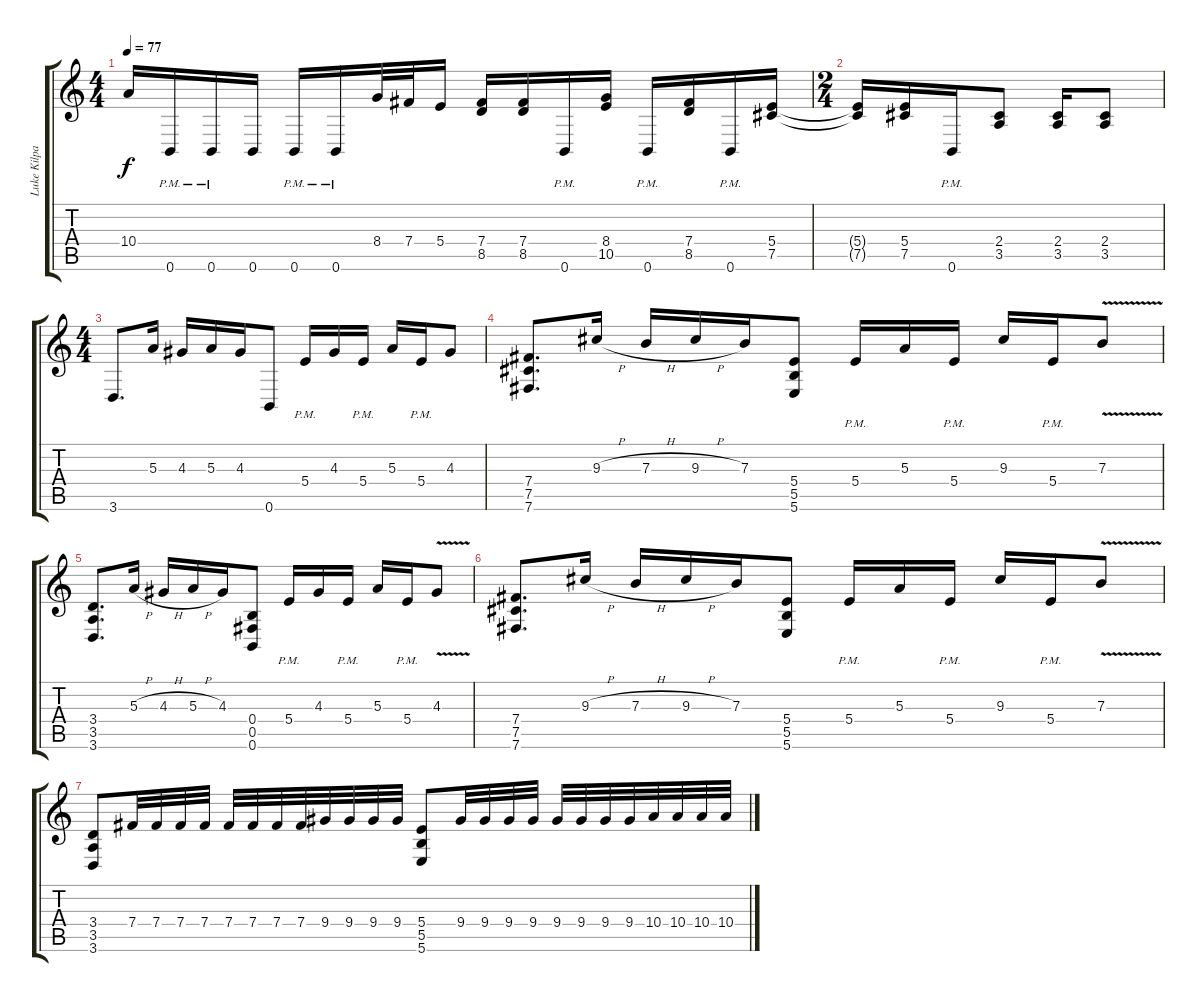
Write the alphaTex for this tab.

\track ("Luke Kilpatrick" "Luke Kilpa") {instrument distortionguitar}
\staff {score tabs}
\tuning (Db4 Ab3 E3 B2 Gb2 B1) {hide}
\ts (4 4)
\tempo 77
\clef g2
\ks c
10.4.16{dy f} 0.6{pm}.16 0.6{pm}.16 0.6.16 0.6{pm}.16 0.6{pm}.16 8.4.32 7.4.32 5.4.16 (7.4 8.5).16 (7.4 8.5).16 0.6{pm}.16 (8.4 10.5).16 0.6{pm}.16 (7.4 8.5).16 0.6{pm}.16 (5.4 7.5).16 |
\ts (2 4)
(5.4{t} 7.5{t}).16 (5.4 7.5).16 0.6{pm}.16 (2.4 3.5).8 (2.4 3.5).16 (2.4 3.5).8 |
\ts (4 4)
3.6.8{d} 5.3.16 4.3.16 5.3.16 4.3.16 0.6.8 5.4{pm}.16 4.3.16 5.4{pm}.16 5.3.16 5.4{pm}.16 4.3.8 |
(7.4 7.5 7.6).8{d} 9.3{h}.16 7.3{h}.16 9.3{h}.16 7.3.16 (5.4 5.5 5.6).8 5.4{pm}.16 5.3.16 5.4{pm}.16 9.3.16 5.4{pm}.16 7.3{v}.8 |
(3.4 3.5 3.6).8{d} 5.3{h}.16 4.3{h}.16 5.3{h}.16 4.3.16 (0.4 0.5 0.6).8 5.4{pm}.16 4.3.16 5.4{pm}.16 5.3.16 5.4{pm}.16 4.3{v}.8 |
(7.4 7.5 7.6).8{d} 9.3{h}.16 7.3{h}.16 9.3{h}.16 7.3.16 (5.4 5.5 5.6).8 5.4{pm}.16 5.3.16 5.4{pm}.16 9.3.16 5.4{pm}.16 7.3{v}.8 |
(3.4 3.5 3.6).8 7.4.32 7.4.32 7.4.32 7.4.32 7.4.32 7.4.32 7.4.32 7.4.32 9.4.32 9.4.32 9.4.32 9.4.32 (5.4 5.5 5.6).8 9.4.32 9.4.32 9.4.32 9.4.32 9.4.32 9.4.32 9.4.32 9.4.32 10.4.32 10.4.32 10.4.32 10.4.32
